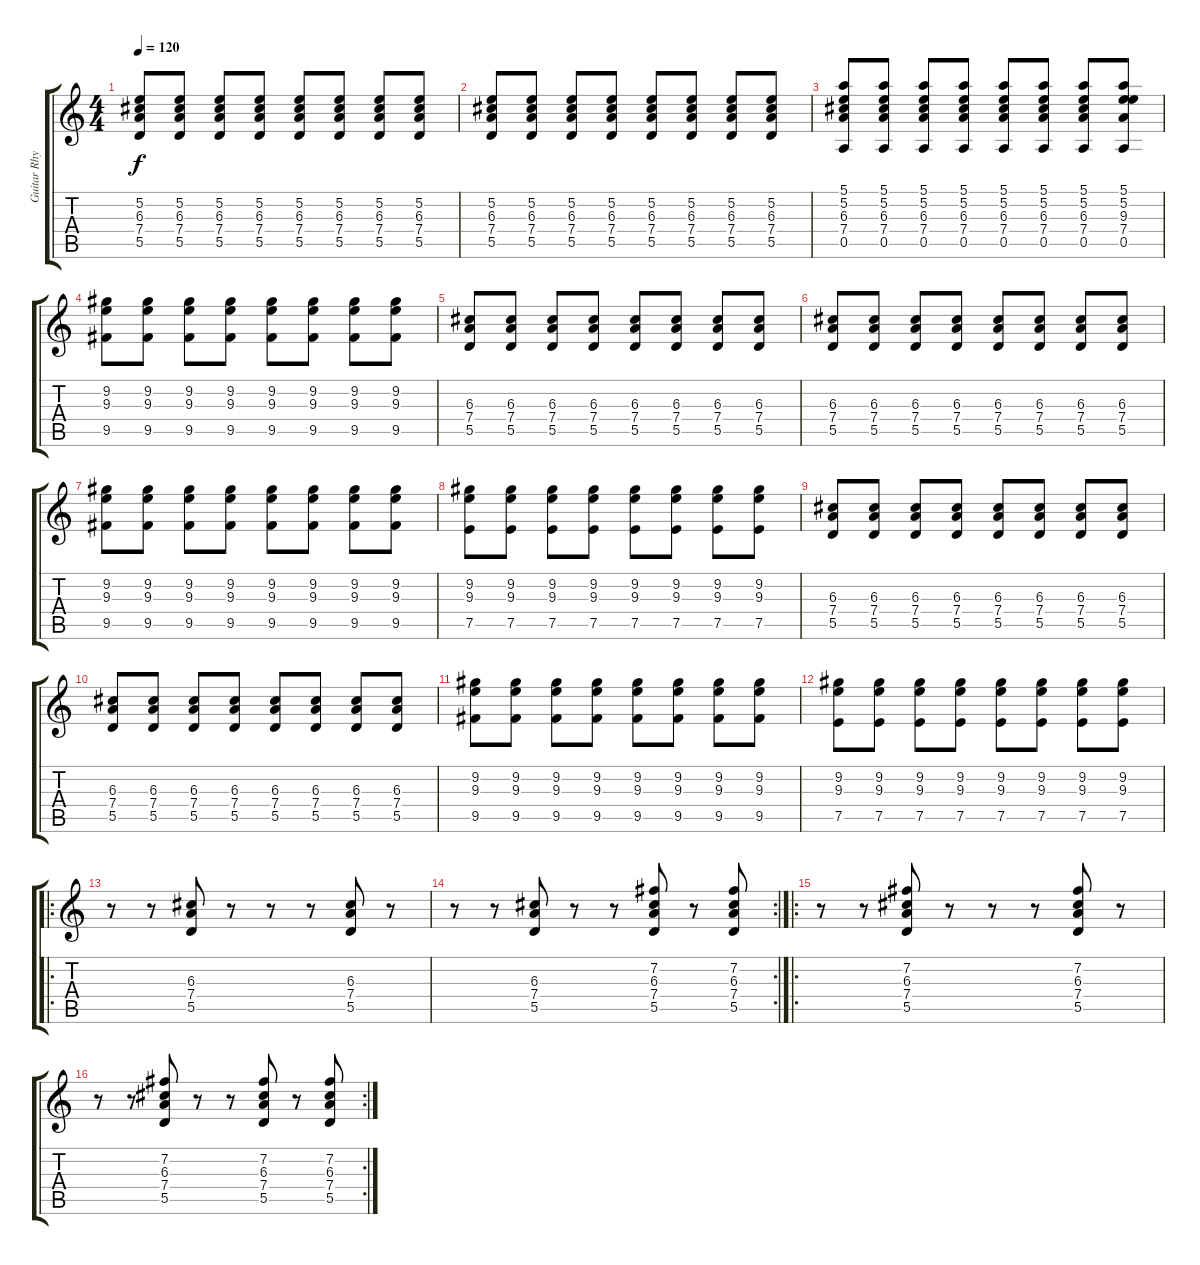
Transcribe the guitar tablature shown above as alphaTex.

\track ("Guitar Rhythm" "Guitar Rhy") {instrument distortionguitar}
\staff {score tabs}
\tuning (E4 B3 G3 D3 A2 E2) {hide}
\ts (4 4)
\tempo 120
\clef g2
\ks c
(5.2 6.3 7.4 5.5).8{dy f} (5.2 6.3 7.4 5.5).8 (5.2 6.3 7.4 5.5).8 (5.2 6.3 7.4 5.5).8 (5.2 6.3 7.4 5.5).8 (5.2 6.3 7.4 5.5).8 (5.2 6.3 7.4 5.5).8 (5.2 6.3 7.4 5.5).8 |
(5.2 6.3 7.4 5.5).8 (5.2 6.3 7.4 5.5).8 (5.2 6.3 7.4 5.5).8 (5.2 6.3 7.4 5.5).8 (5.2 6.3 7.4 5.5).8 (5.2 6.3 7.4 5.5).8 (5.2 6.3 7.4 5.5).8 (5.2 6.3 7.4 5.5).8 |
(5.1 5.2 6.3 7.4 0.5).8 (5.1 5.2 6.3 7.4 0.5).8 (5.1 5.2 6.3 7.4 0.5).8 (5.1 5.2 6.3 7.4 0.5).8 (5.1 5.2 6.3 7.4 0.5).8 (5.1 5.2 6.3 7.4 0.5).8 (5.1 5.2 6.3 7.4 0.5).8 (5.1 5.2 9.3 7.4 0.5).8 |
(9.2 9.3 9.5).8 (9.2 9.3 9.5).8 (9.2 9.3 9.5).8 (9.2 9.3 9.5).8 (9.2 9.3 9.5).8 (9.2 9.3 9.5).8 (9.2 9.3 9.5).8 (9.2 9.3 9.5).8 |
(6.3 7.4 5.5).8{instrument distortionguitar} (6.3 7.4 5.5).8 (6.3 7.4 5.5).8 (6.3 7.4 5.5).8 (6.3 7.4 5.5).8 (6.3 7.4 5.5).8 (6.3 7.4 5.5).8 (6.3 7.4 5.5).8 |
(6.3 7.4 5.5).8{instrument distortionguitar} (6.3 7.4 5.5).8 (6.3 7.4 5.5).8 (6.3 7.4 5.5).8 (6.3 7.4 5.5).8 (6.3 7.4 5.5).8 (6.3 7.4 5.5).8 (6.3 7.4 5.5).8 |
(9.2 9.3 9.5).8 (9.2 9.3 9.5).8 (9.2 9.3 9.5).8 (9.2 9.3 9.5).8 (9.2 9.3 9.5).8 (9.2 9.3 9.5).8 (9.2 9.3 9.5).8 (9.2 9.3 9.5).8 |
(9.2 9.3 7.5).8 (9.2 9.3 7.5).8 (9.2 9.3 7.5).8 (9.2 9.3 7.5).8 (9.2 9.3 7.5).8 (9.2 9.3 7.5).8 (9.2 9.3 7.5).8 (9.2 9.3 7.5).8 |
(6.3 7.4 5.5).8 (6.3 7.4 5.5).8 (6.3 7.4 5.5).8 (6.3 7.4 5.5).8 (6.3 7.4 5.5).8 (6.3 7.4 5.5).8 (6.3 7.4 5.5).8 (6.3 7.4 5.5).8 |
(6.3 7.4 5.5).8 (6.3 7.4 5.5).8 (6.3 7.4 5.5).8 (6.3 7.4 5.5).8 (6.3 7.4 5.5).8 (6.3 7.4 5.5).8 (6.3 7.4 5.5).8 (6.3 7.4 5.5).8 |
(9.2 9.3 9.5).8 (9.2 9.3 9.5).8 (9.2 9.3 9.5).8 (9.2 9.3 9.5).8 (9.2 9.3 9.5).8 (9.2 9.3 9.5).8 (9.2 9.3 9.5).8 (9.2 9.3 9.5).8 |
(9.2 9.3 7.5).8 (9.2 9.3 7.5).8 (9.2 9.3 7.5).8 (9.2 9.3 7.5).8 (9.2 9.3 7.5).8 (9.2 9.3 7.5).8 (9.2 9.3 7.5).8 (9.2 9.3 7.5).8 |
\ro
r.8 r.8 (6.3 7.4 5.5).8 r.8 r.8 r.8 (6.3 7.4 5.5).8 r.8 |
\rc 2
r.8 r.8 (6.3 7.4 5.5).8 r.8 r.8 (7.2 6.3 7.4 5.5).8 r.8 (7.2 6.3 7.4 5.5).8 |
\ro
r.8 r.8 (7.2 6.3 7.4 5.5).8 r.8 r.8 r.8 (7.2 6.3 7.4 5.5).8 r.8 |
\rc 2
r.8 r.8 (7.2 6.3 7.4 5.5).8 r.8 r.8 (7.2 6.3 7.4 5.5).8 r.8 (7.2 6.3 7.4 5.5).8
